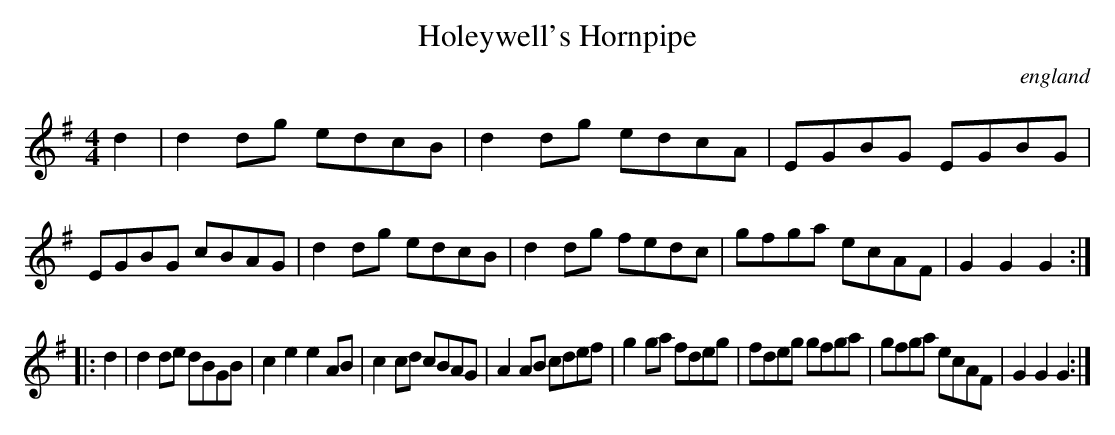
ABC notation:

X:1
T:Holeywell's Hornpipe
O:england
M:4/4
L:1/8
K:G
d2 |\
d2dg edcB | d2dg edcA | EGBG EGBG | EGBG cBAG |\
d2dg edcB | d2dg fedc | gfga ecAF | G2G2 G2 :|
|:d2|\
d2de dBGB | c2e2 e2AB | c2cd cBAG | A2AB cdef |\
g2ga fdeg | fdeg gfga | gfga ecAF | G2G2 G2:|
